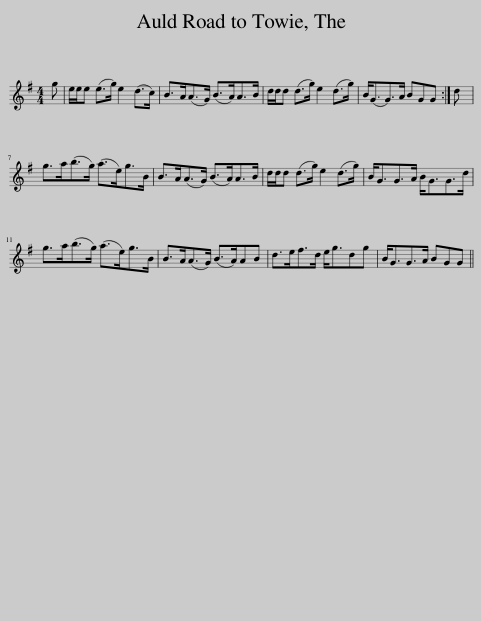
X:1
L:1/8
M:4/4
I:linebreak $
K:G
V:1 treble
V:1
 g | e/e/e (e>g) e2 (d>c) | B>A(A>G) (B>A)A>B | d/d/d (d>g) e2 (d>g) | B<(GG>)A BGG :| %5
 d |$ g>a(b>g) (a>e)g>B | B>A(A>G) (B>A)A>B | d/d/d (d>g) e2 (d>g) | B<GG>A B<GG>d |$ %10
 g>a(b>g) (a>e)g>B | B>A(A>G) (B>A)AB | d>ef>d e<gdg | B<GG>A BGG || %14
